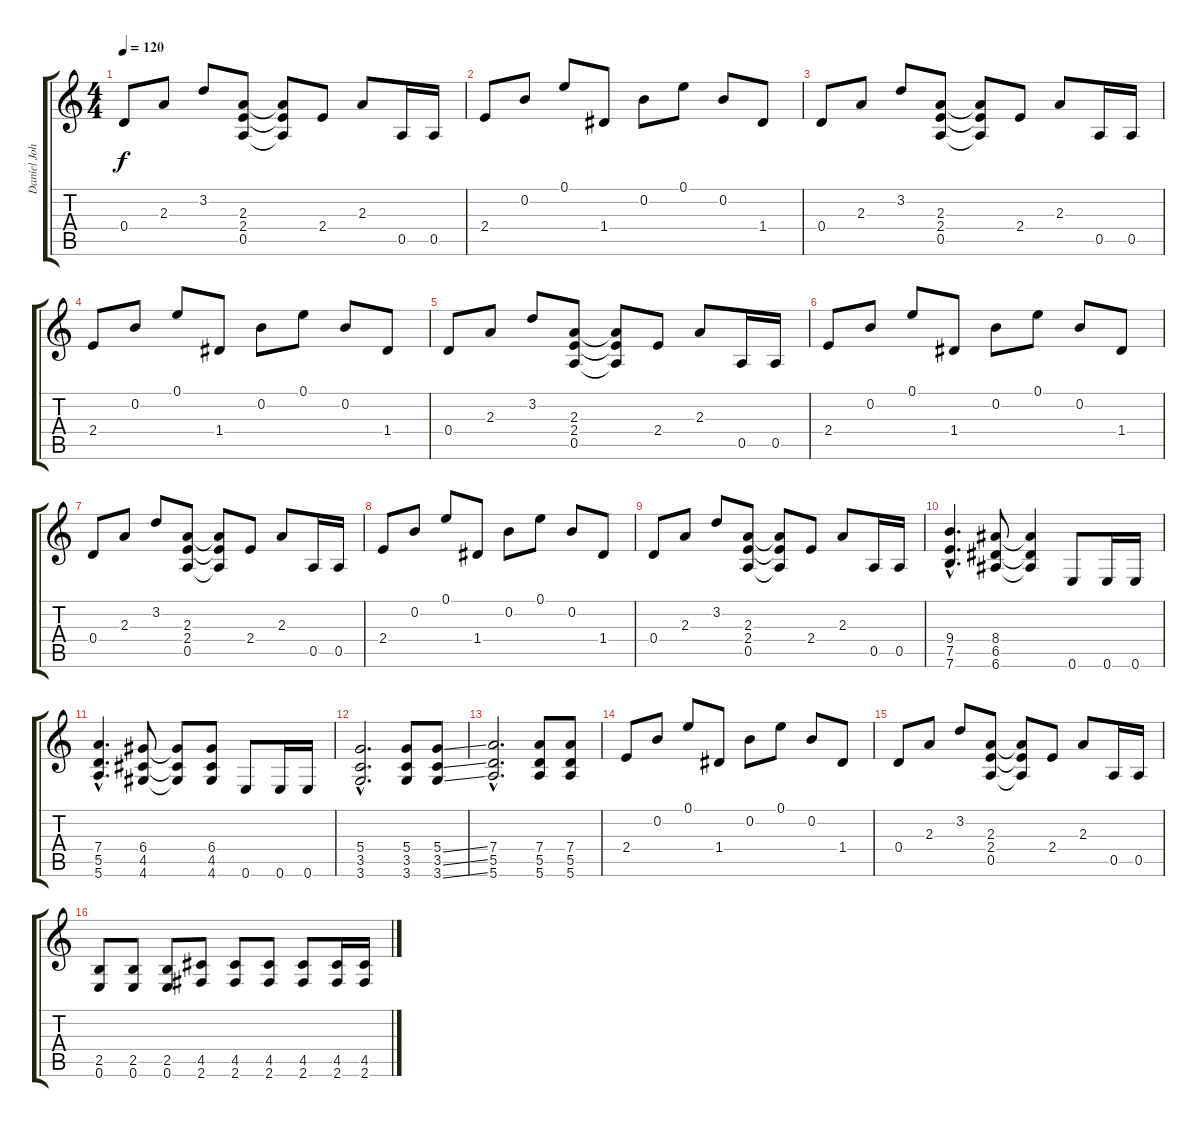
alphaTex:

\track ("Daniel Johns (gtr2)" "Daniel Joh") {instrument distortionguitar}
\staff {score tabs}
\tuning (E4 B3 G3 D3 A2 E2) {hide}
\ts (4 4)
\tempo 120
\clef g2
\ks c
0.4.8{dy f} 2.3.8 3.2.8 (2.3 2.4 0.5).8 (2.3{t} 2.4{t} 0.5{t}).8 2.4.8 2.3.8 0.5.16 0.5.16 |
2.4.8 0.2.8 0.1.8 1.4.8 0.2.8 0.1.8 0.2.8 1.4.8 |
0.4.8 2.3.8 3.2.8 (2.3 2.4 0.5).8 (2.3{t} 2.4{t} 0.5{t}).8 2.4.8 2.3.8 0.5.16 0.5.16 |
2.4.8 0.2.8 0.1.8 1.4.8 0.2.8 0.1.8 0.2.8 1.4.8 |
0.4.8 2.3.8 3.2.8 (2.3 2.4 0.5).8 (2.3{t} 2.4{t} 0.5{t}).8 2.4.8 2.3.8 0.5.16 0.5.16 |
2.4.8 0.2.8 0.1.8 1.4.8 0.2.8 0.1.8 0.2.8 1.4.8 |
0.4.8 2.3.8 3.2.8 (2.3 2.4 0.5).8 (2.3{t} 2.4{t} 0.5{t}).8 2.4.8 2.3.8 0.5.16 0.5.16 |
2.4.8 0.2.8 0.1.8 1.4.8 0.2.8 0.1.8 0.2.8 1.4.8 |
0.4.8 2.3.8 3.2.8 (2.3 2.4 0.5).8 (2.3{t} 2.4{t} 0.5{t}).8 2.4.8 2.3.8 0.5.16 0.5.16 |
(9.4{hac} 7.5{hac} 7.6{hac}).4{d} (8.4 6.5 6.6).8 (8.4{t} 6.5{t} 6.6{t}).4 0.6.8 0.6.16 0.6.16 |
(7.4{hac} 5.5{hac} 5.6{hac}).4{d} (6.4 4.5 4.6).8 (6.4{t} 4.5{t} 4.6{t}).8 (6.4 4.5 4.6).8 0.6.8 0.6.16 0.6.16 |
(5.4{hac} 3.5{hac} 3.6{hac}).2{d} (5.4 3.5 3.6).8 (5.4{ss} 3.5{ss} 3.6{ss}).8 |
(7.4{hac} 5.5{hac} 5.6{hac}).2{d} (7.4 5.5 5.6).8 (7.4 5.5 5.6).8 |
2.4.8 0.2.8 0.1.8 1.4.8 0.2.8 0.1.8 0.2.8 1.4.8 |
0.4.8 2.3.8 3.2.8 (2.3 2.4 0.5).8 (2.3{t} 2.4{t} 0.5{t}).8 2.4.8 2.3.8 0.5.16 0.5.16 |
(2.5 0.6).8 (2.5 0.6).8 (2.5 0.6).8 (4.5 2.6).8 (4.5 2.6).8 (4.5 2.6).8 (4.5 2.6).8 (4.5 2.6).16 (4.5 2.6).16
